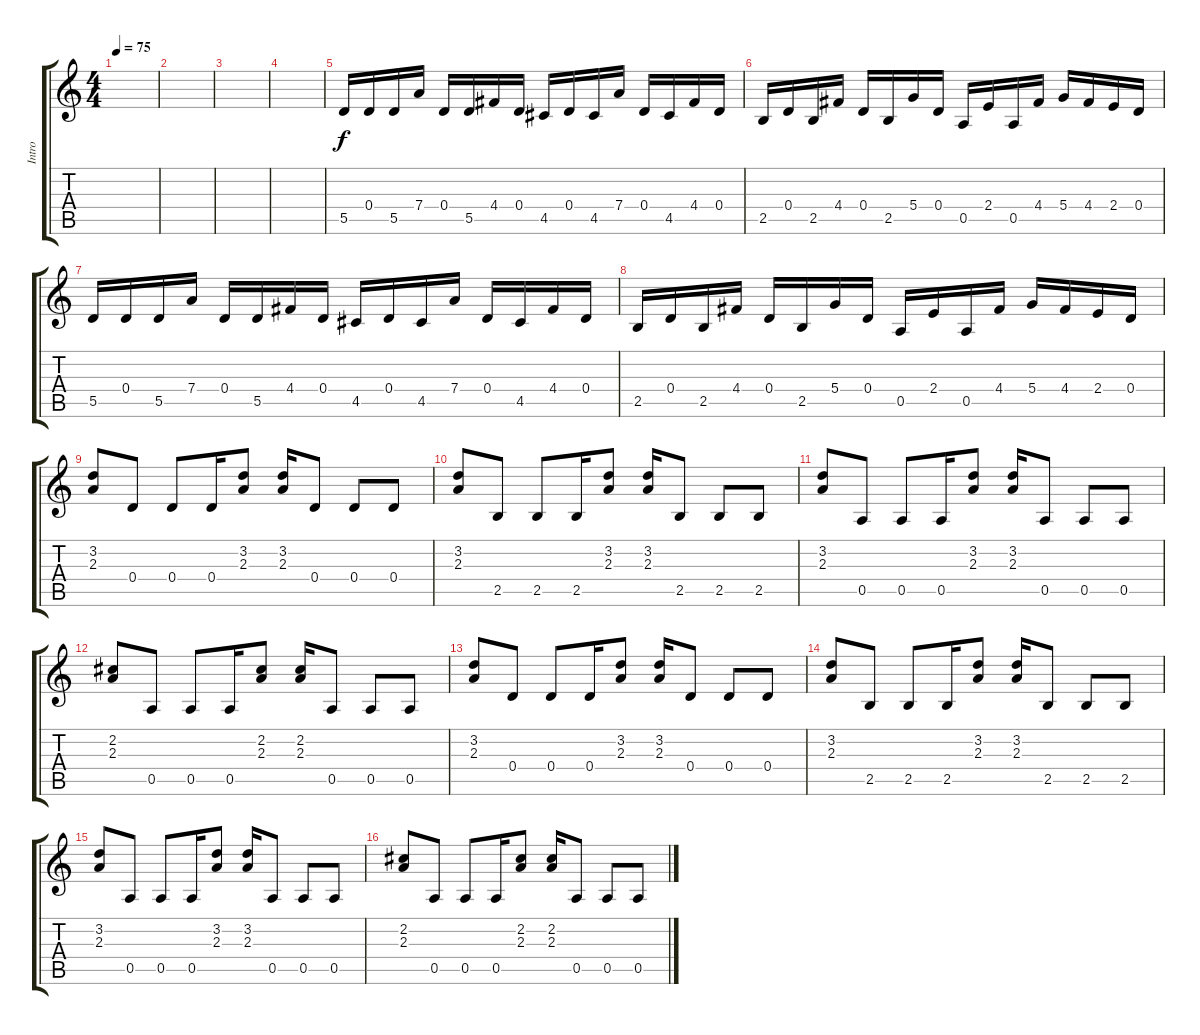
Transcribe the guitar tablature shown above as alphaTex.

\track ("Intro" "Intro") {instrument acousticguitarsteel}
\staff {score tabs}
\tuning (E4 B3 G3 D3 A2 E2) {hide}
\ts (4 4)
\tempo 75
\clef g2
\ks c
|
|
|
|
5.5.16 0.4.16 5.5.16 7.4.16 0.4.16 5.5.16 4.4.16 0.4.16 4.5.16 0.4.16 4.5.16 7.4.16 0.4.16 4.5.16 4.4.16 0.4.16 |
2.5.16 0.4.16 2.5.16 4.4.16 0.4.16 2.5.16 5.4.16 0.4.16 0.5.16 2.4.16 0.5.16 4.4.16 5.4.16 4.4.16 2.4.16 0.4.16 |
5.5.16 0.4.16 5.5.16 7.4.16 0.4.16 5.5.16 4.4.16 0.4.16 4.5.16 0.4.16 4.5.16 7.4.16 0.4.16 4.5.16 4.4.16 0.4.16 |
2.5.16 0.4.16 2.5.16 4.4.16 0.4.16 2.5.16 5.4.16 0.4.16 0.5.16 2.4.16 0.5.16 4.4.16 5.4.16 4.4.16 2.4.16 0.4.16 |
(3.2 2.3).8 0.4.8 0.4.8 0.4.16 (3.2 2.3).8 (3.2 2.3).16 0.4.8 0.4.8 0.4.8 |
(3.2 2.3).8 2.5.8 2.5.8 2.5.16 (3.2 2.3).8 (3.2 2.3).16 2.5.8 2.5.8 2.5.8 |
(3.2 2.3).8 0.5.8 0.5.8 0.5.16 (3.2 2.3).8 (3.2 2.3).16 0.5.8 0.5.8 0.5.8 |
(2.2 2.3).8 0.5.8 0.5.8 0.5.16 (2.2 2.3).8 (2.2 2.3).16 0.5.8 0.5.8 0.5.8 |
(3.2 2.3).8 0.4.8 0.4.8 0.4.16 (3.2 2.3).8 (3.2 2.3).16 0.4.8 0.4.8 0.4.8 |
(3.2 2.3).8 2.5.8 2.5.8 2.5.16 (3.2 2.3).8 (3.2 2.3).16 2.5.8 2.5.8 2.5.8 |
(3.2 2.3).8 0.5.8 0.5.8 0.5.16 (3.2 2.3).8 (3.2 2.3).16 0.5.8 0.5.8 0.5.8 |
(2.2 2.3).8 0.5.8 0.5.8 0.5.16 (2.2 2.3).8 (2.2 2.3).16 0.5.8 0.5.8 0.5.8
